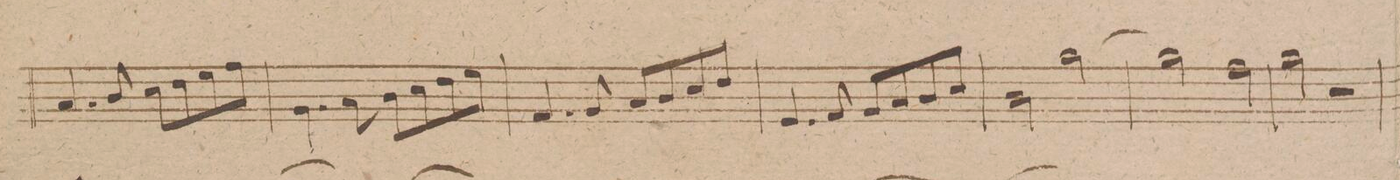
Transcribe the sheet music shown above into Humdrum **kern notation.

**kern	**dynam
*I"Clarinetto 1mo in. A.	*
*clefG2	*
*k[f#c#g#d#]	*
*met(c)	*
*M4/4	*
4.f#/	.
8g#/	.
8a/L	.
8b\	.
8cc#\	.
8dd#\J	.
=278	=278
4.e\	.
8f#\	.
8g#/L	.
8a/	.
8b\	.
8cc#\J	.
=279	=279
4.d#/	.
8e/	.
8f#/L	.
8g#/	.
8a/	.
8b/J	.
=280	=280
4.c#/	.
8d#/	.
8e/L	.
8f#/	.
8g#/	.
8a/J	.
=281	=281
2g#\	.
[2ee\	.
=282	=282
2ee\]	.
2dd#\	.
=283	=283
2ee\	.
2r	.
=284	=284
*-	*-
